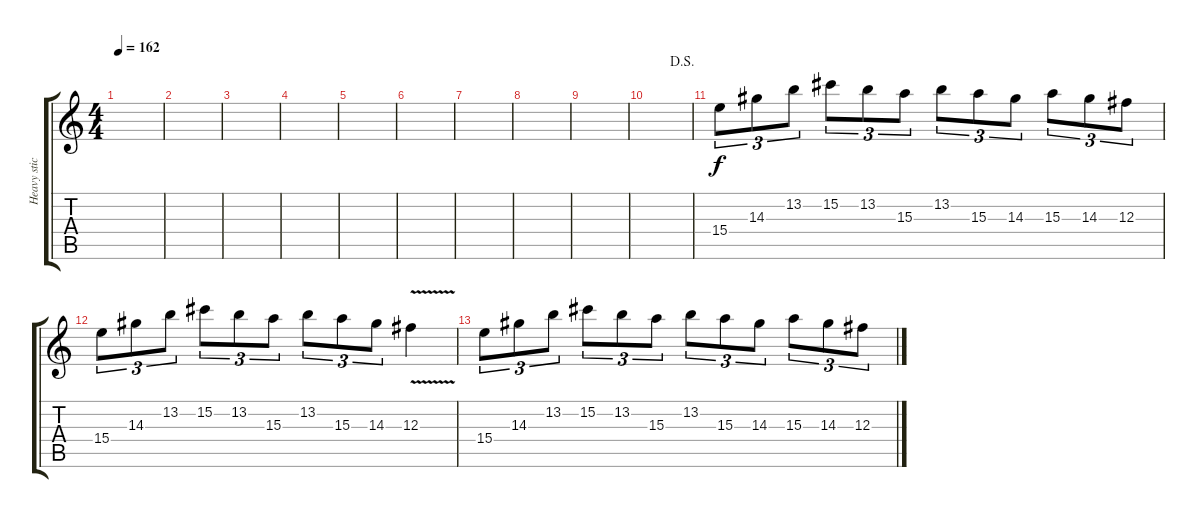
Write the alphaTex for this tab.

\track ("Heavy stick" "Heavy stic") {instrument overdrivenguitar}
\staff {score tabs}
\tuning (Eb4 Bb3 Gb3 Db3 Ab2 Eb2) {hide}
\ts (4 4)
\tempo 162
\clef g2
\ks c
|
|
|
|
|
|
|
|
|
\jump dalsegno
|
15.4.8{tu (3 2)} 14.3.8{tu (3 2)} 13.2.8{tu (3 2)} 15.2.8{tu (3 2)} 13.2.8{tu (3 2)} 15.3.8{tu (3 2)} 13.2.8{tu (3 2)} 15.3.8{tu (3 2)} 14.3.8{tu (3 2)} 15.3.8{tu (3 2)} 14.3.8{tu (3 2)} 12.3.8{tu (3 2)} |
15.4.8{tu (3 2)} 14.3.8{tu (3 2)} 13.2.8{tu (3 2)} 15.2.8{tu (3 2)} 13.2.8{tu (3 2)} 15.3.8{tu (3 2)} 13.2.8{tu (3 2)} 15.3.8{tu (3 2)} 14.3.8{tu (3 2)} 12.3{v}.4 |
15.4.8{tu (3 2)} 14.3.8{tu (3 2)} 13.2.8{tu (3 2)} 15.2.8{tu (3 2)} 13.2.8{tu (3 2)} 15.3.8{tu (3 2)} 13.2.8{tu (3 2)} 15.3.8{tu (3 2)} 14.3.8{tu (3 2)} 15.3.8{tu (3 2)} 14.3.8{tu (3 2)} 12.3.8{tu (3 2)}
